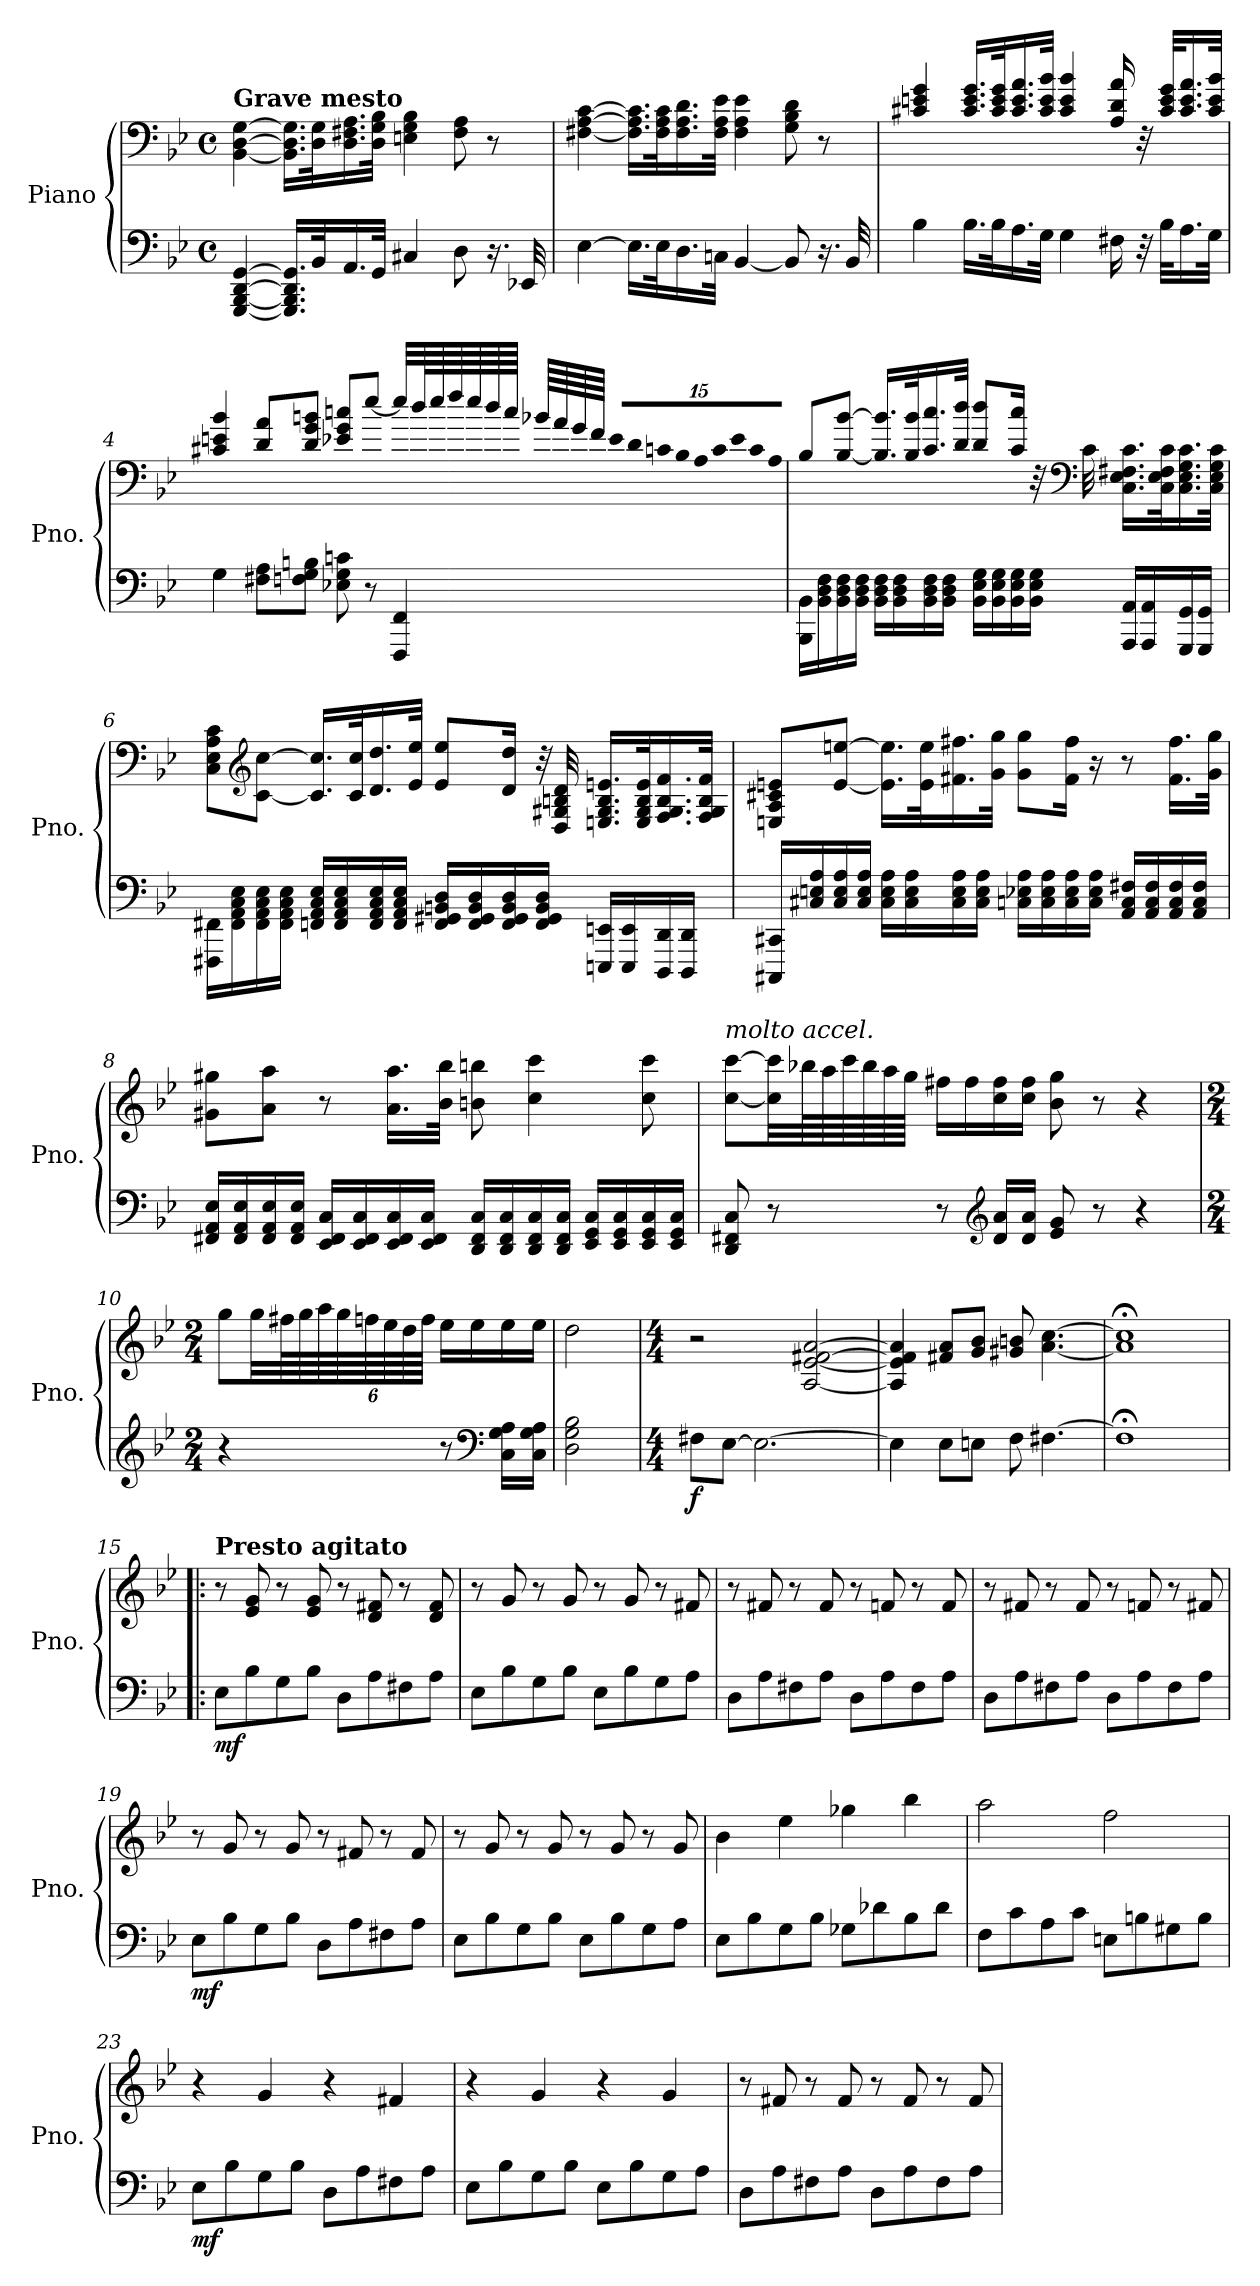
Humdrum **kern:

**kern	**kern	**dynam
*part1	*part1	*part1
*staff2	*staff1	*staff1/2
*I"Piano	*	*
*I'Pno.	*	*
*clefF4	*clefF4	*
*k[b-e-]	*k[b-e-]	*
*M4/4	*M4/4	*
*met(c)	*met(c)	*
*MM30	*MM30	*
=1	=1	=1
!	!LO:TX:a:B:t=Grave mesto	!
[4GGG/ [4BBB-/ [4DD/ [4GG/	[4BB-\ [4D\ [4G\	.
16.GGG/] 16.BBB-/] 16.DD/] 16.GG/]LL	16.BB-\] 16.D\] 16.G\]LL	.
32BB-/K	32D\ 32G\K	.
16.AA/	16.D\ 16.F#X\ 16.A\	.
32GG/JJk	32D\ 32G\ 32B-\JJk	.
4C#X/	4En\ 4G\ 4B-\	.
8D\	8F#\ 8A\	.
16.r	8r	.
32EE-X/	.	.
=2	=2	=2
[4E-\	[4F#X\ [4A\ [4c\	.
16.E-\LL]	16.F#\] 16.A\] 16.c\]LL	.
32E-\K	32F#\ 32A\ 32c\K	.
16.D\	16.F#\ 16.A\ 16.d\	.
32Cn\JJk	32F#\ 32A\ 32e-\JJk	.
[4BB-/	4F#\ 4A\ 4e-\	.
8BB-/]	8G\ 8B-\ 8d\	.
16.r	8r	.
32BB-/	.	.
=3	=3	=3
4B-\	4c#X/ 4en/ 4g/	.
16.B-\LL	16.c#/ 16.e/ 16.g/LL	.
32B-\K	32c#/ 32e/ 32g/K	.
16.A\	16.c#/ 16.e/ 16.a/	.
32G\JJk	32c#/ 32e/ 32b-/JJk	.
4G\	4c#/ 4e/ 4b-/	.
16F#X\	16A/ 16d/ 16a/	.
32r	32r	.
32B-\KLL	32c#/ 32e/ 32g/KLL	.
16.A\	16.c#/ 16.e/ 16.a/	.
32G\JJk	32c#/ 32e/ 32b-/JJk	.
!!LO:LB:g=z
=4	=4	=4
4G\	4c#X/ 4en/ 4b-/	.
8F#X\ 8A\L	8d/ 8a/L	.
8Fn\ 8G\ 8Bn\J	8d/ 8g/ 8bn/J	.
8E-X\ 8G\ 8cn\	8e-X/ 8g/ 8ccn/L	.
8r	[8ee-/J	.
4FFF/ 4FF/	32ee-/LLL]	.
.	64dd/L	.
.	64ee-/	.
.	64ff/	.
.	64ee-/	.
.	64dd/	.
.	64cc/JJJJ	.
.	64b-X/LLLL	.
.	64a/	.
.	64g/	.
.	64f/JJJJ	.
*	*Xbrackettup	*
!	!LO:N:vis=128	!
.	1920%13e-/LLLLL	.
!	!LO:N:vis=128	!
.	1920%13d/	.
!	!LO:N:vis=128	!
.	1920%13cn/	.
!	!LO:N:vis=128	!
.	1920%13B-/	.
!	!LO:N:vis=128	!
.	1920%13A/	.
!	!LO:N:vis=128	!
.	1920%13c/	.
!	!LO:N:vis=128	!
.	1920%13e-/	.
!	!LO:N:vis=128	!
.	1920%13c/	.
!	!LO:N:vis=128	!
.	1920%13A/JJJJJ	.
.	640ryy	.
!!LO:LB:g=z
=5	=5	=5
16BBB-\ 16BB-\LL	8B-/L	.
16BB-\ 16D\ 16F\	.	.
16BB-\ 16D\ 16F\	[8B-/ [8b-/J	.
16BB-\ 16D\ 16F\JJ	.	.
16BB-\ 16D\ 16F\LL	16.B-/] 16.b-/]LL	.
16BB-\ 16D\ 16F\	.	.
.	32B-/ 32b-/K	.
16BB-\ 16D\ 16F\	16.c/ 16.cc/	.
16BB-\ 16D\ 16F\JJ	.	.
.	32d/ 32dd/JJk	.
16BB-\ 16E-\ 16G\LL	8d/ 8dd/L	.
16BB-\ 16E-\ 16G\	.	.
16BB-\ 16E-\ 16G\	16c/ 16cc/Jk	.
16BB-\ 16E-\ 16G\JJ	32r	.
*	*clefF4	*
.	32c\	.
16AAA/ 16AA/LL	16.C\ 16.E-\ 16.F#X\ 16.c\LL	.
16AAA/ 16AA/	.	.
.	32C\ 32E-\ 32F#\ 32c\K	.
16GGG/ 16GG/	16.C\ 16.E-\ 16.G\ 16.c\	.
16GGG/ 16GG/JJ	.	.
.	32C\ 32E-\ 32G\ 32c\JJk	.
=6	=6	=6
16FFF#X\ 16FF#X\LL	8C\ 8E-\ 8A\ 8c\L	.
16FF#\ 16AA\ 16C\ 16E-\	.	.
*	*clefG2	*
16FF#\ 16AA\ 16C\ 16E-\	[8c\ [8cc\J	.
16FF#\ 16AA\ 16C\ 16E-\JJ	.	.
16FFn/ 16AA/ 16C/ 16E-/LL	16.c/] 16.cc/]LL	.
16FF/ 16AA/ 16C/ 16E-/	.	.
.	32c/ 32cc/K	.
16FF/ 16AA/ 16C/ 16E-/	16.d/ 16.dd/	.
16FF/ 16AA/ 16C/ 16E-/JJ	.	.
.	32e-/ 32ee-/JJk	.
16FF/ 16GG#X/ 16BBn/ 16D/LL	8e-/ 8ee-/L	.
16FF/ 16GG#/ 16BB/ 16D/	.	.
16FF/ 16GG#/ 16BB/ 16D/	16d/ 16dd/Jk	.
16FF/ 16GG#/ 16BB/ 16D/JJ	32r	.
.	32D/ 32G#X/ 32Bn/ 32d/	.
16EEEn/ 16EEn/LL	16.En/ 16.G#/ 16.B/ 16.en/LL	.
16EEE/ 16EE/	.	.
.	32E/ 32G#/ 32B/ 32e/K	.
16DDD/ 16DD/	16.F/ 16.G#/ 16.B/ 16.f/	.
16DDD/ 16DD/JJ	.	.
.	32F/ 32G#/ 32B/ 32f/JJk	.
!!LO:LB:g=z
=7	=7	=7
16CCC#X/ 16CC#X/LL	8En/ 8A/ 8c#X/ 8en/L	.
16C#X/ 16En/ 16A/	.	.
16C#/ 16E/ 16A/	[8e/ [8een/J	.
16C#/ 16E/ 16A/JJ	.	.
16C#\ 16E\ 16A\LL	16.e\] 16.ee\]LL	.
16C#\ 16E\ 16A\	.	.
.	32e\ 32ee\K	.
16C#\ 16E\ 16A\	16.f#X\ 16.ff#X\	.
16C#\ 16E\ 16A\JJ	.	.
.	32g\ 32gg\JJk	.
16Cn\ 16E-X\ 16A\LL	8g\ 8gg\L	.
16C\ 16E-\ 16A\	.	.
16C\ 16E-\ 16A\	16f#\ 16ff#\Jk	.
16C\ 16E-\ 16A\JJ	16r	.
16AA/ 16C/ 16F#X/LL	8r	.
16AA/ 16C/ 16F#/	.	.
16AA/ 16C/ 16F#/	16.f#\ 16.ff#\LL	.
16AA/ 16C/ 16F#/JJ	.	.
.	32g\ 32gg\JJk	.
=8	=8	=8
16FF#X/ 16AA/ 16E-/LL	8g#X\ 8gg#X\L	.
16FF#/ 16AA/ 16E-/	.	.
16FF#/ 16AA/ 16E-/	8a\ 8aa\J	.
16FF#/ 16AA/ 16E-/JJ	.	.
16EE-/ 16FF#/ 16C/LL	8r	.
16EE-/ 16FF#/ 16C/	.	.
16EE-/ 16FF#/ 16C/	16.a\ 16.aa\LL	.
16EE-/ 16FF#/ 16C/JJ	.	.
.	32b-\ 32bb-\JJk	.
16DD/ 16FF#/ 16C/LL	8bn\ 8bbn\	.
16DD/ 16FF#/ 16C/	.	.
16DD/ 16FF#/ 16C/	4cc\ 4ccc\	.
16DD/ 16FF#/ 16C/JJ	.	.
16EE-/ 16GG/ 16C/LL	.	.
16EE-/ 16GG/ 16C/	.	.
16EE-/ 16GG/ 16C/	8cc\ 8ccc\	.
16EE-/ 16GG/ 16C/JJ	.	.
!!LO:LB:g=z
=9	=9	=9
!	!LO:TX:a:i:t=molto accel.	!
8DD/ 8FF#X/ 8C/	[8cc\ [8ccc\L	.
8r	32cc\] 32ccc\]LL	.
.	64bb-X\L	.
.	64aa\	.
.	64ccc\	.
.	64bb-\	.
.	64aa\	.
.	64gg\JJJJ	.
8r	16ff#X\LL	.
.	16ff#\	.
*clefG2	*	*
16d/ 16a/LL	16cc\ 16ff#\	.
16d/ 16a/JJ	16cc\ 16ff#\JJ	.
8e-/ 8g/	8b-\ 8gg\	.
8r	8r	.
4r	4r	.
=10	=10	=10
*M2/4	*M2/4	*
4r	8gg\L	.
.	32gg\LL	.
.	64ff#X\L	.
.	64gg\	.
.	96aa\	.
.	96gg\	.
.	96ffn\	.
.	96ee-\	.
.	96dd\	.
.	96ff\JJJJ	.
8r	16ee-\LL	.
.	16ee-\	.
*clefF4	*	*
16C\ 16G\ 16A\LL	16ee-\	.
16C\ 16G\ 16A\JJ	16ee-\JJ	.
!!LO:PB:g=z
=11	=11	=11
2D\ 2G\ 2B-\	2dd\	.
=12	=12	=12
*M4/4	*M4/4	*
!	!	!LO:DY:b=2
8F#X\L	2r	f
[8E-\J	.	.
2.E-\_	.	.
.	[2A/ [2e-/ [2f#X/ [2a/	.
=13	=13	=13
4E-\]	4A/] 4e-/] 4f#/] 4a/]	.
8E-\L	8f#X/ 8a/L	.
8En\J	8g/ 8b-/J	.
8F\	8g#X/ 8bn/	.
[4.F#X\	[4.a\ [4.cc\	.
=14	=14	=14
1F#;<]	1a];< 1cc];<	.
=15!|:	=15!|:	=15!|:
*	*MM180	*
!	!LO:TX:a:B:t=Presto agitato	!
!	!	!LO:DY:b=2
8E-\L	8r	mf
8B-\	8e-/ 8g/	.
8G\	8r	.
8B-\J	8e-/ 8g/	.
8D\L	8r	.
8A\	8d/ 8f#X/	.
8F#X\	8r	.
8A\J	8d/ 8f#/	.
=16	=16	=16
8E-\L	8r	.
8B-\	8g/	.
8G\	8r	.
8B-\J	8g/	.
8E-\L	8r	.
8B-\	8g/	.
8G\	8r	.
8A\J	8f#X/	.
!!LO:LB:g=z
=17	=17	=17
8D\L	8r	.
8A\	8f#X/	.
8F#X\	8r	.
8A\J	8f#/	.
8D\L	8r	.
8A\	8fn/	.
8F#\	8r	.
8A\J	8f/	.
=18	=18	=18
8D\L	8r	.
8A\	8f#X/	.
8F#X\	8r	.
8A\J	8f#/	.
8D\L	8r	.
8A\	8fn/	.
8F#\	8r	.
8A\J	8f#X/	.
=19	=19	=19
!	!	!LO:DY:b=2
8E-\L	8r	mf
8B-\	8g/	.
8G\	8r	.
8B-\J	8g/	.
8D\L	8r	.
8A\	8f#X/	.
8F#X\	8r	.
8A\J	8f#/	.
=20	=20	=20
8E-\L	8r	.
8B-\	8g/	.
8G\	8r	.
8B-\J	8g/	.
8E-\L	8r	.
8B-\	8g/	.
8G\	8r	.
8A\J	8g/	.
!!LO:LB:g=z
=21	=21	=21
8E-\L	4b-\	.
8B-\	.	.
8G\	4ee-\	.
8B-\J	.	.
8G-X\L	4gg-X\	.
8d-X\	.	.
8B-\	4bb-\	.
8d-\J	.	.
=22	=22	=22
8F\L	2aa\	.
8c\	.	.
8A\	.	.
8c\J	.	.
8En\L	2ff\	.
8Bn\	.	.
8G#X\	.	.
8B\J	.	.
=23	=23	=23
!	!	!LO:DY:b=2
8E-\L	4r	mf
8B-\	.	.
8G\	4g/	.
8B-\J	.	.
8D\L	4r	.
8A\	.	.
8F#X\	4f#X/	.
8A\J	.	.
=24	=24	=24
8E-\L	4r	.
8B-\	.	.
8G\	4g/	.
8B-\J	.	.
8E-\L	4r	.
8B-\	.	.
8G\	4g/	.
8A\J	.	.
=25	=25	=25
8D\L	8r	.
8A\	8f#X/	.
8F#X\	8r	.
8A\J	8f#/	.
8D\L	8r	.
8A\	8f#/	.
8F#\	8r	.
8A\J	8f#/	.
=	=	=
*-	*-	*-
